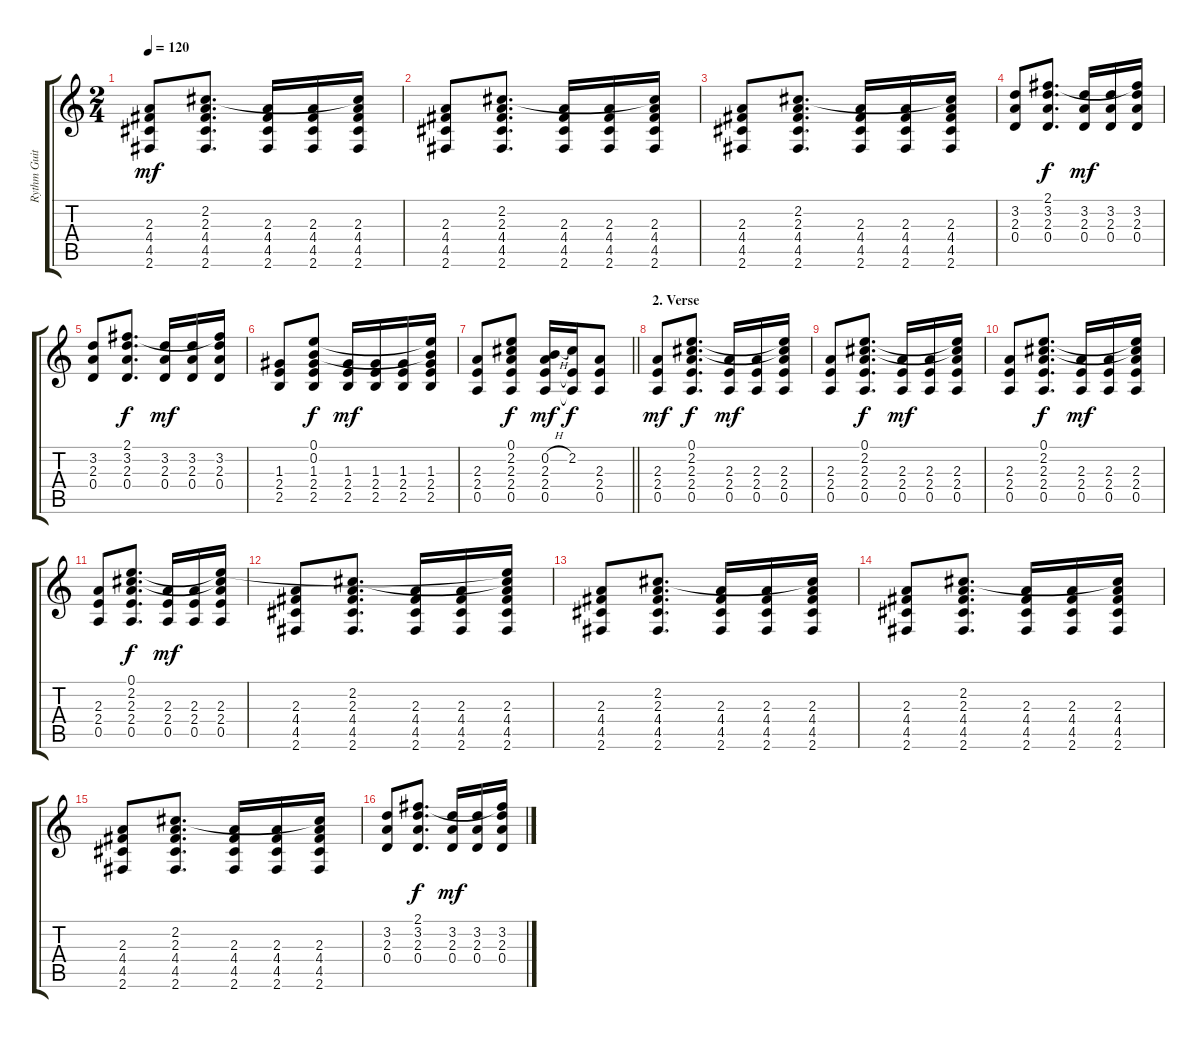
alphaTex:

\track ("Rythm Guitar" "Rythm Guit") {instrument acousticguitarsteel}
\staff {score tabs}
\tuning (E4 B3 G3 D3 A2 E2) {hide}
\ts (2 4)
\tempo 120
\clef g2
\ks c
(2.3 4.4 4.5 2.6).8{dy mf} (2.2 2.3 4.4 4.5 2.6).8{d} (2.3 4.4 4.5 2.6).16 (2.3 4.4 4.5 2.6).16 (2.2{t} 2.3 4.4 4.5 2.6).16 |
(2.3 4.4 4.5 2.6).8 (2.2 2.3 4.4 4.5 2.6).8{d} (2.3 4.4 4.5 2.6).16 (2.3 4.4 4.5 2.6).16 (2.2{t} 2.3 4.4 4.5 2.6).16 |
(2.3 4.4 4.5 2.6).8 (2.2 2.3 4.4 4.5 2.6).8{d} (2.3 4.4 4.5 2.6).16 (2.3 4.4 4.5 2.6).16 (2.2{t} 2.3 4.4 4.5 2.6).16 |
(3.2 2.3 0.4).8 (2.1 3.2 2.3 0.4).8{d dy f} (3.2 2.3 0.4).16{dy mf} (3.2 2.3 0.4).16 (2.1{t} 3.2 2.3 0.4).16 |
(3.2 2.3 0.4).8 (2.1 3.2 2.3 0.4).8{d dy f} (3.2 2.3 0.4).16{dy mf} (3.2 2.3 0.4).16 (2.1{t} 3.2 2.3 0.4).16 |
(1.3 2.4 2.5).8 (0.1 0.2 1.3 2.4 2.5).8{dy f} (1.3 2.4 2.5).16{dy mf} (1.3 2.4 2.5).16 (1.3 2.4 2.5).16 (0.1{t} 0.2{t} 1.3 2.4 2.5).16 |
\barLineRight lightlight
(2.3 2.4 0.5).8 (0.1 2.2 2.3 2.4 0.5).8{dy f} (0.2{h} 2.3 2.4 0.5).16{dy mf} (2.2 2.4{t} 0.5{t}).16{dy f} (2.3 2.4 0.5).8 |
\section ("" "2. Verse")
(2.3 2.4 0.5).8{dy mf} (0.1 2.2 2.3 2.4 0.5).8{d dy f} (2.3 2.4 0.5).16{dy mf} (2.3 2.4 0.5).16 (0.1{t} 2.2{t} 2.3 2.4 0.5).16 |
(2.3 2.4 0.5).8 (0.1 2.2 2.3 2.4 0.5).8{d dy f} (2.3 2.4 0.5).16{dy mf} (2.3 2.4 0.5).16 (0.1{t} 2.2{t} 2.3 2.4 0.5).16 |
(2.3 2.4 0.5).8 (0.1 2.2 2.3 2.4 0.5).8{d dy f} (2.3 2.4 0.5).16{dy mf} (2.3 2.4 0.5).16 (0.1{t} 2.2{t} 2.3 2.4 0.5).16 |
(2.3 2.4 0.5).8 (0.1 2.2 2.3 2.4 0.5).8{d dy f} (2.3 2.4 0.5).16{dy mf} (2.3 2.4 0.5).16 (0.1{t} 2.2{t} 2.3 2.4 0.5).16 |
(2.3 4.4 4.5 2.6).8 (2.2 2.3 4.4 4.5 2.6).8{d} (2.3 4.4 4.5 2.6).16 (2.3 4.4 4.5 2.6).16 (0.1{t} 2.2{t} 2.3 4.4 4.5 2.6).16 |
(2.3 4.4 4.5 2.6).8 (2.2 2.3 4.4 4.5 2.6).8{d} (2.3 4.4 4.5 2.6).16 (2.3 4.4 4.5 2.6).16 (2.2{t} 2.3 4.4 4.5 2.6).16 |
(2.3 4.4 4.5 2.6).8 (2.2 2.3 4.4 4.5 2.6).8{d} (2.3 4.4 4.5 2.6).16 (2.3 4.4 4.5 2.6).16 (2.2{t} 2.3 4.4 4.5 2.6).16 |
(2.3 4.4 4.5 2.6).8 (2.2 2.3 4.4 4.5 2.6).8{d} (2.3 4.4 4.5 2.6).16 (2.3 4.4 4.5 2.6).16 (2.2{t} 2.3 4.4 4.5 2.6).16 |
(3.2 2.3 0.4).8 (2.1 3.2 2.3 0.4).8{d dy f} (3.2 2.3 0.4).16{dy mf} (3.2 2.3 0.4).16 (2.1{t} 3.2 2.3 0.4).16
